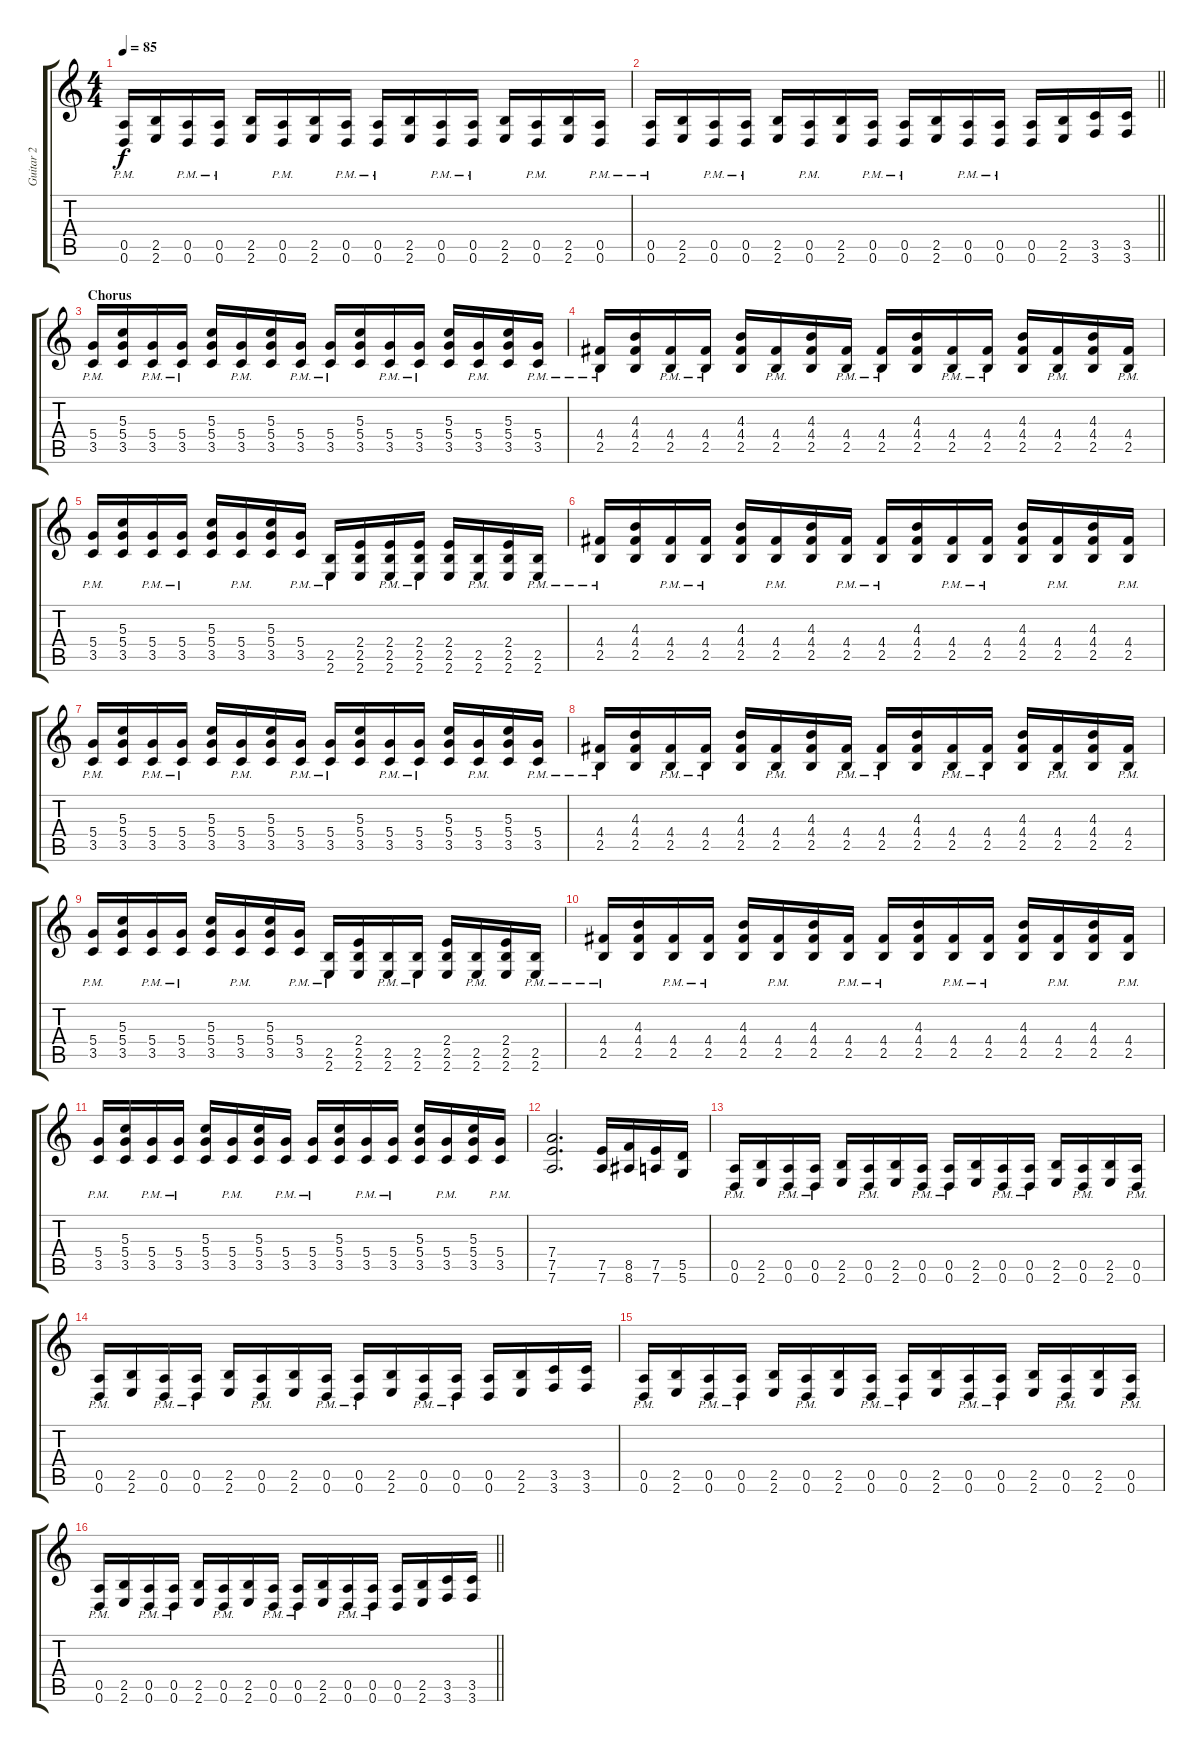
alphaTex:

\track ("Guitar 2" "Guitar 2") {instrument distortionguitar}
\staff {score tabs}
\tuning (E4 B3 G3 D3 A2 D2) {hide}
\ts (4 4)
\tempo 85
\clef g2
\ks c
(0.5 0.6{pm}).16{dy f} (2.5 2.6).16 (0.5 0.6{pm}).16 (0.5 0.6{pm}).16 (2.5 2.6).16 (0.5 0.6{pm}).16 (2.5 2.6).16 (0.5 0.6{pm}).16 (0.5 0.6{pm}).16 (2.5 2.6).16 (0.5 0.6{pm}).16 (0.5 0.6{pm}).16 (2.5 2.6).16 (0.5 0.6{pm}).16 (2.5 2.6).16 (0.5 0.6{pm}).16 |
\barLineRight lightlight
(0.5{pm} 0.6).16 (2.5 2.6).16 (0.5{pm} 0.6).16 (0.5{pm} 0.6).16 (2.5 2.6).16 (0.5{pm} 0.6).16 (2.5 2.6).16 (0.5{pm} 0.6).16 (0.5{pm} 0.6).16 (2.5 2.6).16 (0.5{pm} 0.6).16 (0.5{pm} 0.6).16 (0.5 0.6).16 (2.5 2.6).16 (3.5 3.6).16 (3.5 3.6).16 |
\section ("" "Chorus")
(5.4{pm} 3.5).16 (5.3 5.4 3.5).16 (5.4{pm} 3.5).16 (5.4{pm} 3.5).16 (5.3 5.4 3.5).16 (5.4{pm} 3.5).16 (5.3 5.4 3.5).16 (5.4{pm} 3.5).16 (5.4{pm} 3.5).16 (5.3 5.4 3.5).16 (5.4{pm} 3.5).16 (5.4{pm} 3.5).16 (5.3 5.4 3.5).16 (5.4{pm} 3.5).16 (5.3 5.4 3.5).16 (5.4{pm} 3.5).16 |
(4.4{pm} 2.5).16 (4.3 4.4 2.5).16 (4.4{pm} 2.5).16 (4.4{pm} 2.5).16 (4.3 4.4 2.5).16 (4.4{pm} 2.5).16 (4.3 4.4 2.5).16 (4.4{pm} 2.5).16 (4.4{pm} 2.5).16 (4.3 4.4 2.5).16 (4.4{pm} 2.5).16 (4.4{pm} 2.5).16 (4.3 4.4 2.5).16 (4.4{pm} 2.5).16 (4.3 4.4 2.5).16 (4.4{pm} 2.5).16 |
(5.4{pm} 3.5).16 (5.3 5.4 3.5).16 (5.4{pm} 3.5).16 (5.4{pm} 3.5).16 (5.3 5.4 3.5).16 (5.4{pm} 3.5).16 (5.3 5.4 3.5).16 (5.4{pm} 3.5).16 (2.5{pm} 2.6).16 (2.4 2.5 2.6).16 (2.4{pm} 2.5 2.6).16 (2.4{pm} 2.5 2.6).16 (2.4 2.5 2.6).16 (2.5{pm} 2.6).16 (2.4 2.5 2.6).16 (2.5{pm} 2.6).16 |
(4.4{pm} 2.5).16 (4.3 4.4 2.5).16 (4.4{pm} 2.5).16 (4.4{pm} 2.5).16 (4.3 4.4 2.5).16 (4.4{pm} 2.5).16 (4.3 4.4 2.5).16 (4.4{pm} 2.5).16 (4.4{pm} 2.5).16 (4.3 4.4 2.5).16 (4.4{pm} 2.5).16 (4.4{pm} 2.5).16 (4.3 4.4 2.5).16 (4.4{pm} 2.5).16 (4.3 4.4 2.5).16 (4.4{pm} 2.5).16 |
(5.4{pm} 3.5).16 (5.3 5.4 3.5).16 (5.4{pm} 3.5).16 (5.4{pm} 3.5).16 (5.3 5.4 3.5).16 (5.4{pm} 3.5).16 (5.3 5.4 3.5).16 (5.4{pm} 3.5).16 (5.4{pm} 3.5).16 (5.3 5.4 3.5).16 (5.4{pm} 3.5).16 (5.4{pm} 3.5).16 (5.3 5.4 3.5).16 (5.4{pm} 3.5).16 (5.3 5.4 3.5).16 (5.4{pm} 3.5).16 |
(4.4{pm} 2.5).16 (4.3 4.4 2.5).16 (4.4{pm} 2.5).16 (4.4{pm} 2.5).16 (4.3 4.4 2.5).16 (4.4{pm} 2.5).16 (4.3 4.4 2.5).16 (4.4{pm} 2.5).16 (4.4{pm} 2.5).16 (4.3 4.4 2.5).16 (4.4{pm} 2.5).16 (4.4{pm} 2.5).16 (4.3 4.4 2.5).16 (4.4{pm} 2.5).16 (4.3 4.4 2.5).16 (4.4{pm} 2.5).16 |
(5.4{pm} 3.5).16 (5.3 5.4 3.5).16 (5.4{pm} 3.5).16 (5.4{pm} 3.5).16 (5.3 5.4 3.5).16 (5.4{pm} 3.5).16 (5.3 5.4 3.5).16 (5.4{pm} 3.5).16 (2.5{pm} 2.6).16 (2.4 2.5 2.6).16 (2.5{pm} 2.6).16 (2.5{pm} 2.6).16 (2.4 2.5 2.6).16 (2.5{pm} 2.6).16 (2.4 2.5 2.6).16 (2.5{pm} 2.6).16 |
(4.4{pm} 2.5).16 (4.3 4.4 2.5).16 (4.4{pm} 2.5).16 (4.4{pm} 2.5).16 (4.3 4.4 2.5).16 (4.4{pm} 2.5).16 (4.3 4.4 2.5).16 (4.4{pm} 2.5).16 (4.4{pm} 2.5).16 (4.3 4.4 2.5).16 (4.4{pm} 2.5).16 (4.4{pm} 2.5).16 (4.3 4.4 2.5).16 (4.4{pm} 2.5).16 (4.3 4.4 2.5).16 (4.4{pm} 2.5).16 |
(5.4{pm} 3.5).16 (5.3 5.4 3.5).16 (5.4{pm} 3.5).16 (5.4{pm} 3.5).16 (5.3 5.4 3.5).16 (5.4{pm} 3.5).16 (5.3 5.4 3.5).16 (5.4{pm} 3.5).16 (5.4{pm} 3.5).16 (5.3 5.4 3.5).16 (5.4{pm} 3.5).16 (5.4{pm} 3.5).16 (5.3 5.4 3.5).16 (5.4{pm} 3.5).16 (5.3 5.4 3.5).16 (5.4{pm} 3.5).16 |
(7.4 7.5 7.6).2{d} (7.5 7.6).16 (8.5 8.6).16 (7.5 7.6).16 (5.5 5.6).16 |
(0.5{pm} 0.6).16 (2.5 2.6).16 (0.5{pm} 0.6).16 (0.5{pm} 0.6).16 (2.5 2.6).16 (0.5{pm} 0.6).16 (2.5 2.6).16 (0.5{pm} 0.6).16 (0.5{pm} 0.6).16 (2.5 2.6).16 (0.5{pm} 0.6).16 (0.5{pm} 0.6).16 (2.5 2.6).16 (0.5{pm} 0.6).16 (2.5 2.6).16 (0.5{pm} 0.6).16 |
(0.5 0.6{pm}).16 (2.5 2.6).16 (0.5{pm} 0.6).16 (0.5{pm} 0.6).16 (2.5 2.6).16 (0.5{pm} 0.6).16 (2.5 2.6).16 (0.5 0.6{pm}).16 (0.5 0.6{pm}).16 (2.5 2.6).16 (0.5 0.6{pm}).16 (0.5 0.6{pm}).16 (0.5 0.6).16 (2.5 2.6).16 (3.5 3.6).16 (3.5 3.6).16 |
(0.5{pm} 0.6).16 (2.5 2.6).16 (0.5{pm} 0.6).16 (0.5{pm} 0.6).16 (2.5 2.6).16 (0.5{pm} 0.6).16 (2.5 2.6).16 (0.5{pm} 0.6).16 (0.5{pm} 0.6).16 (2.5 2.6).16 (0.5{pm} 0.6).16 (0.5{pm} 0.6).16 (2.5 2.6).16 (0.5{pm} 0.6).16 (2.5 2.6).16 (0.5{pm} 0.6).16 |
\barLineRight lightlight
(0.5 0.6{pm}).16 (2.5 2.6).16 (0.5{pm} 0.6).16 (0.5{pm} 0.6).16 (2.5 2.6).16 (0.5{pm} 0.6).16 (2.5 2.6).16 (0.5 0.6{pm}).16 (0.5 0.6{pm}).16 (2.5 2.6).16 (0.5 0.6{pm}).16 (0.5 0.6{pm}).16 (0.5 0.6).16 (2.5 2.6).16 (3.5 3.6).16 (3.5 3.6).16
